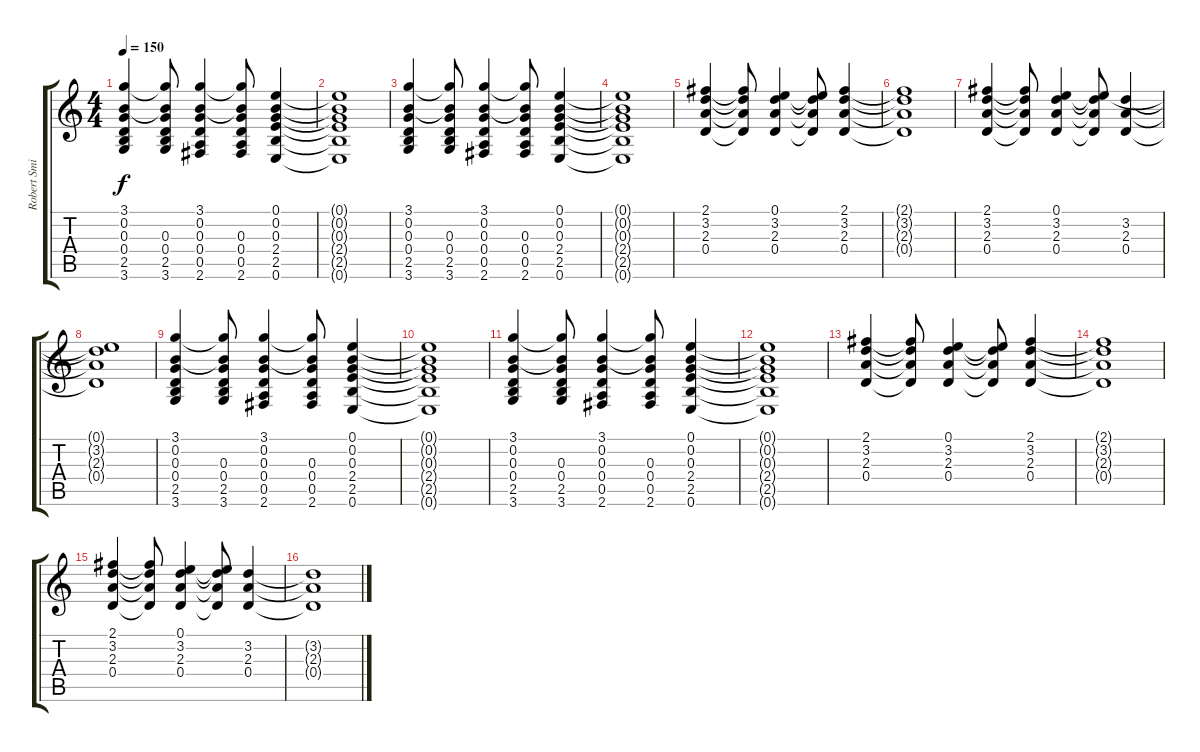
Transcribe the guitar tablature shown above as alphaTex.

\track ("Robert Smith" "Robert Smi") {instrument electricguitarclean}
\staff {score tabs}
\tuning (E4 B3 G3 D3 A2 E2) {hide}
\ts (4 4)
\tempo 150
\clef g2
\ks c
(3.1 0.2 0.3 0.4 2.5 3.6).4{dy f} (3.1{t} 0.2{t} 0.3 0.4 2.5 3.6).8 (3.1 0.2 0.3 0.4 0.5 2.6).4 (3.1{t} 0.2{t} 0.3 0.4 0.5 2.6).8 (0.1 0.2 0.3 2.4 2.5 0.6).4 |
(0.1{t} 0.2{t} 0.3{t} 2.4{t} 2.5{t} 0.6{t}).1 |
(3.1 0.2 0.3 0.4 2.5 3.6).4 (3.1{t} 0.2{t} 0.3 0.4 2.5 3.6).8 (3.1 0.2 0.3 0.4 0.5 2.6).4 (3.1{t} 0.2{t} 0.3 0.4 0.5 2.6).8 (0.1 0.2 0.3 2.4 2.5 0.6).4 |
(0.1{t} 0.2{t} 0.3{t} 2.4{t} 2.5{t} 0.6{t}).1 |
(2.1 3.2 2.3 0.4).4 (2.1{t} 3.2{t} 2.3{t} 0.4{t}).8 (0.1 3.2 2.3 0.4).4 (0.1{t} 3.2{t} 2.3{t} 0.4{t}).8 (2.1 3.2 2.3 0.4).4 |
(2.1{t} 3.2{t} 2.3{t} 0.4{t}).1 |
(2.1 3.2 2.3 0.4).4 (2.1{t} 3.2{t} 2.3{t} 0.4{t}).8 (0.1 3.2 2.3 0.4).4 (0.1{t} 3.2{t} 2.3{t} 0.4{t}).8 (3.2 2.3 0.4).4 |
(0.1{t} 3.2{t} 2.3{t} 0.4{t}).1 |
(3.1 0.2 0.3 0.4 2.5 3.6).4 (3.1{t} 0.2{t} 0.3 0.4 2.5 3.6).8 (3.1 0.2 0.3 0.4 0.5 2.6).4 (3.1{t} 0.2{t} 0.3 0.4 0.5 2.6).8 (0.1 0.2 0.3 2.4 2.5 0.6).4 |
(0.1{t} 0.2{t} 0.3{t} 2.4{t} 2.5{t} 0.6{t}).1 |
(3.1 0.2 0.3 0.4 2.5 3.6).4 (3.1{t} 0.2{t} 0.3 0.4 2.5 3.6).8 (3.1 0.2 0.3 0.4 0.5 2.6).4 (3.1{t} 0.2{t} 0.3 0.4 0.5 2.6).8 (0.1 0.2 0.3 2.4 2.5 0.6).4 |
(0.1{t} 0.2{t} 0.3{t} 2.4{t} 2.5{t} 0.6{t}).1 |
(2.1 3.2 2.3 0.4).4 (2.1{t} 3.2{t} 2.3{t} 0.4{t}).8 (0.1 3.2 2.3 0.4).4 (0.1{t} 3.2{t} 2.3{t} 0.4{t}).8 (2.1 3.2 2.3 0.4).4 |
(2.1{t} 3.2{t} 2.3{t} 0.4{t}).1 |
(2.1 3.2 2.3 0.4).4 (2.1{t} 3.2{t} 2.3{t} 0.4{t}).8 (0.1 3.2 2.3 0.4).4 (0.1{t} 3.2{t} 2.3{t} 0.4{t}).8 (3.2 2.3 0.4).4 |
(3.2{t} 2.3{t} 0.4{t}).1
